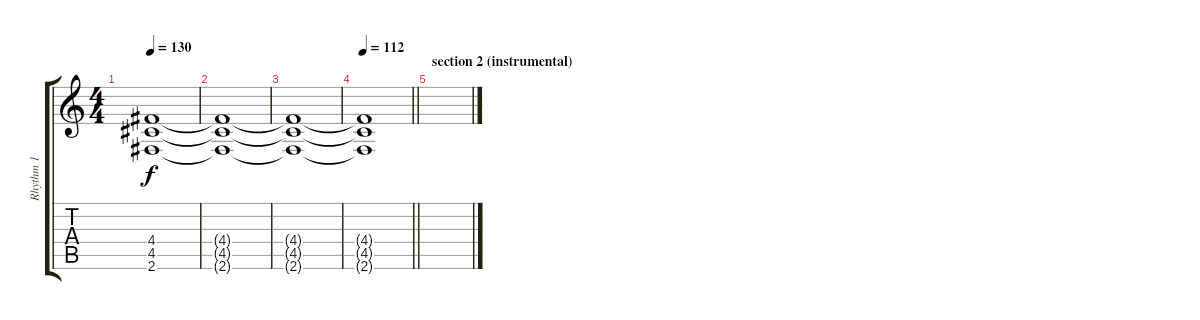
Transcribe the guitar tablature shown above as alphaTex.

\track ("Rhythm 1" "Rhythm 1") {instrument distortionguitar}
\staff {score tabs}
\tuning (E4 B3 G3 D3 A2 E2) {hide}
\ts (4 4)
\section ("" "")
\tempo 130
\clef g2
\ks c
(4.4{t} 4.5{t} 2.6{t}).1{dy f} |
(4.4{t} 4.5{t} 2.6{t}).1 |
(4.4{t} 4.5{t} 2.6{t}).1 |
\tempo 112
\barLineRight lightlight
(4.4{t} 4.5{t} 2.6{t}).1 |
\section ("" "section 2 (instrumental)")
